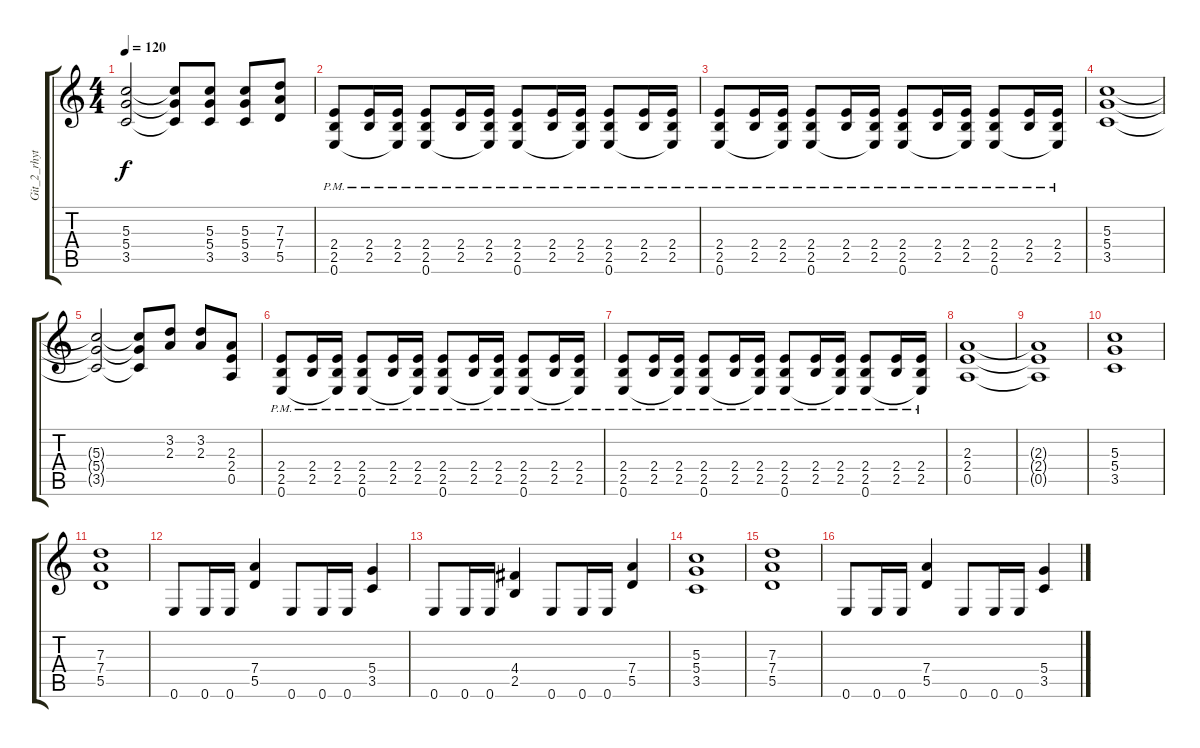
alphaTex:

\track ("Git_2_rhytm" "Git_2_rhyt") {instrument distortionguitar}
\staff {score tabs}
\tuning (E4 B3 G3 D3 A2 E2) {hide}
\ts (4 4)
\tempo 120
\clef g2
\ks c
(5.3{t} 5.4{t} 3.5{t}).2{dy f} (5.3{t} 5.4{t} 3.5{t}).8 (5.3 5.4 3.5).8 (5.3 5.4 3.5).8 (7.3 7.4 5.5).8 |
(2.4{pm} 2.5{pm} 0.6).8 (2.4{pm} 2.5{pm}).16 (2.4{pm} 2.5{pm} 0.6{t}).16 (2.4{pm} 2.5{pm} 0.6).8 (2.4{pm} 2.5{pm}).16 (2.4{pm} 2.5{pm} 0.6{t}).16 (2.4{pm} 2.5{pm} 0.6).8 (2.4{pm} 2.5{pm}).16 (2.4{pm} 2.5{pm} 0.6{t}).16 (2.4{pm} 2.5{pm} 0.6).8 (2.4{pm} 2.5{pm}).16 (2.4{pm} 2.5{pm} 0.6{t}).16 |
(2.4{pm} 2.5{pm} 0.6).8 (2.4{pm} 2.5{pm}).16 (2.4{pm} 2.5{pm} 0.6{t}).16 (2.4{pm} 2.5{pm} 0.6).8 (2.4{pm} 2.5{pm}).16 (2.4{pm} 2.5{pm} 0.6{t}).16 (2.4{pm} 2.5{pm} 0.6).8 (2.4{pm} 2.5{pm}).16 (2.4{pm} 2.5{pm} 0.6{t}).16 (2.4{pm} 2.5{pm} 0.6).8 (2.4{pm} 2.5{pm}).16 (2.4{pm} 2.5{pm} 0.6{t}).16 |
(5.3 5.4 3.5).1 |
(5.3{t} 5.4{t} 3.5{t}).2 (5.3{t} 5.4{t} 3.5{t}).8 (3.2 2.3).8 (3.2 2.3).8 (2.3 2.4 0.5).8 |
(2.4{pm} 2.5{pm} 0.6).8 (2.4{pm} 2.5{pm}).16 (2.4{pm} 2.5{pm} 0.6{t}).16 (2.4{pm} 2.5{pm} 0.6).8 (2.4{pm} 2.5{pm}).16 (2.4{pm} 2.5{pm} 0.6{t}).16 (2.4{pm} 2.5{pm} 0.6).8 (2.4{pm} 2.5{pm}).16 (2.4{pm} 2.5{pm} 0.6{t}).16 (2.4{pm} 2.5{pm} 0.6).8 (2.4{pm} 2.5{pm}).16 (2.4{pm} 2.5{pm} 0.6{t}).16 |
(2.4{pm} 2.5{pm} 0.6).8 (2.4{pm} 2.5{pm}).16 (2.4{pm} 2.5{pm} 0.6{t}).16 (2.4{pm} 2.5{pm} 0.6).8 (2.4{pm} 2.5{pm}).16 (2.4{pm} 2.5{pm} 0.6{t}).16 (2.4{pm} 2.5{pm} 0.6).8 (2.4{pm} 2.5{pm}).16 (2.4{pm} 2.5{pm} 0.6{t}).16 (2.4{pm} 2.5{pm} 0.6).8 (2.4{pm} 2.5{pm}).16 (2.4{pm} 2.5{pm} 0.6{t}).16 |
(2.3 2.4 0.5).1 |
(2.3{t} 2.4{t} 0.5{t}).1 |
(5.3 5.4 3.5).1 |
(7.3 7.4 5.5).1 |
0.6.8 0.6.16 0.6.16 (7.4 5.5).4 0.6.8 0.6.16 0.6.16 (5.4 3.5).4 |
0.6.8 0.6.16 0.6.16 (4.4 2.5).4 0.6.8 0.6.16 0.6.16 (7.4 5.5).4 |
(5.3 5.4 3.5).1 |
(7.3 7.4 5.5).1 |
0.6.8 0.6.16 0.6.16 (7.4 5.5).4 0.6.8 0.6.16 0.6.16 (5.4 3.5).4
